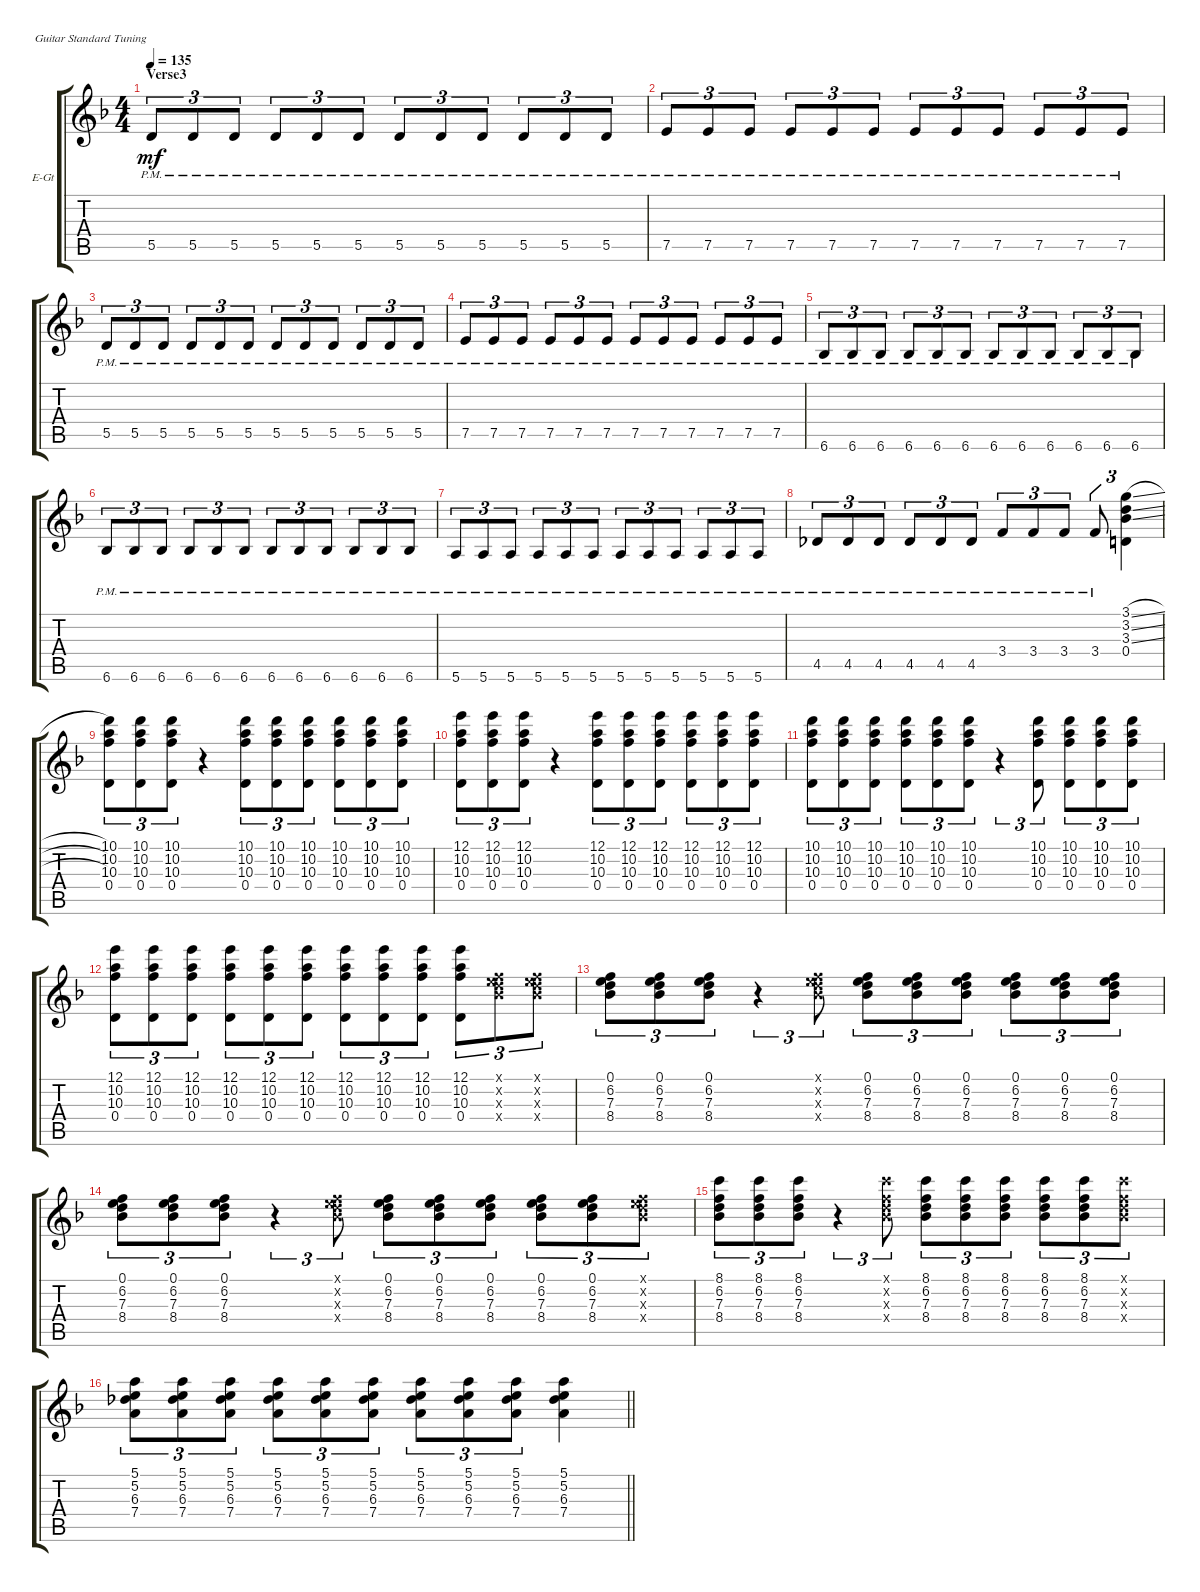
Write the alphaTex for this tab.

\bracketExtendMode groupsimilarinstruments
\firstSystemTrackNameOrientation horizontal
\otherSystemsTrackNameOrientation horizontal
\track ("guitar drive (Rodion Kravkl)" "E-Gt") {instrument electricguitarclean}
\staff {score tabs}
\tuning (E4 B3 G3 D3 A2 E2)
\ts (4 4)
\section ("" "Verse3")
\tempo 135
\clef g2
\scale
0.333333
\ks dminor
5.5{pm}.8{tu (3 2) dy mf} 5.5{pm}.8{tu (3 2)} 5.5{pm}.8{tu (3 2)} 5.5{pm}.8{tu (3 2)} 5.5{pm}.8{tu (3 2)} 5.5{pm}.8{tu (3 2)} 5.5{pm}.8{tu (3 2)} 5.5{pm}.8{tu (3 2)} 5.5{pm}.8{tu (3 2)} 5.5{pm}.8{tu (3 2)} 5.5{pm}.8{tu (3 2)} 5.5{pm}.8{tu (3 2)} |
\scale
0.333333 7.5{pm}.8{tu (3 2)} 7.5{pm}.8{tu (3 2)} 7.5{pm}.8{tu (3 2)} 7.5{pm}.8{tu (3 2)} 7.5{pm}.8{tu (3 2)} 7.5{pm}.8{tu (3 2)} 7.5{pm}.8{tu (3 2)} 7.5{pm}.8{tu (3 2)} 7.5{pm}.8{tu (3 2)} 7.5{pm}.8{tu (3 2)} 7.5{pm}.8{tu (3 2)} 7.5{pm}.8{tu (3 2)} |
\scale
0.333333 5.5{pm}.8{tu (3 2)} 5.5{pm}.8{tu (3 2)} 5.5{pm}.8{tu (3 2)} 5.5{pm}.8{tu (3 2)} 5.5{pm}.8{tu (3 2)} 5.5{pm}.8{tu (3 2)} 5.5{pm}.8{tu (3 2)} 5.5{pm}.8{tu (3 2)} 5.5{pm}.8{tu (3 2)} 5.5{pm}.8{tu (3 2)} 5.5{pm}.8{tu (3 2)} 5.5{pm}.8{tu (3 2)} |
\scale
0.333333 7.5{pm}.8{tu (3 2)} 7.5{pm}.8{tu (3 2)} 7.5{pm}.8{tu (3 2)} 7.5{pm}.8{tu (3 2)} 7.5{pm}.8{tu (3 2)} 7.5{pm}.8{tu (3 2)} 7.5{pm}.8{tu (3 2)} 7.5{pm}.8{tu (3 2)} 7.5{pm}.8{tu (3 2)} 7.5{pm}.8{tu (3 2)} 7.5{pm}.8{tu (3 2)} 7.5{pm}.8{tu (3 2)} |
\scale
0.333333 6.6{pm}.8{tu (3 2)} 6.6{pm}.8{tu (3 2)} 6.6{pm}.8{tu (3 2)} 6.6{pm}.8{tu (3 2)} 6.6{pm}.8{tu (3 2)} 6.6{pm}.8{tu (3 2)} 6.6{pm}.8{tu (3 2)} 6.6{pm}.8{tu (3 2)} 6.6{pm}.8{tu (3 2)} 6.6{pm}.8{tu (3 2)} 6.6{pm}.8{tu (3 2)} 6.6{pm}.8{tu (3 2)} |
\scale
0.333333 6.6{pm}.8{tu (3 2)} 6.6{pm}.8{tu (3 2)} 6.6{pm}.8{tu (3 2)} 6.6{pm}.8{tu (3 2)} 6.6{pm}.8{tu (3 2)} 6.6{pm}.8{tu (3 2)} 6.6{pm}.8{tu (3 2)} 6.6{pm}.8{tu (3 2)} 6.6{pm}.8{tu (3 2)} 6.6{pm}.8{tu (3 2)} 6.6{pm}.8{tu (3 2)} 6.6{pm}.8{tu (3 2)} |
\scale
0.333333 5.6{pm}.8{tu (3 2)} 5.6{pm}.8{tu (3 2)} 5.6{pm}.8{tu (3 2)} 5.6{pm}.8{tu (3 2)} 5.6{pm}.8{tu (3 2)} 5.6{pm}.8{tu (3 2)} 5.6{pm}.8{tu (3 2)} 5.6{pm}.8{tu (3 2)} 5.6{pm}.8{tu (3 2)} 5.6{pm}.8{tu (3 2)} 5.6{pm}.8{tu (3 2)} 5.6{pm}.8{tu (3 2)} |
\scale
0.333333 4.5{pm}.8{tu (3 2)} 4.5{pm}.8{tu (3 2)} 4.5{pm}.8{tu (3 2)} 4.5{pm}.8{tu (3 2)} 4.5{pm}.8{tu (3 2)} 4.5{pm}.8{tu (3 2)} 3.4{pm}.8{tu (3 2)} 3.4{pm}.8{tu (3 2)} 3.4{pm}.8{tu (3 2)} 3.4{pm}.8{tu (3 2)} (0.4 3.3{sl} 3.2{sl} 3.1{sl}).4{tu (3 2)} |
\scale
0.333333 (10.1 10.2 10.3 0.4).8{tu (3 2)} (10.1 10.2 10.3 0.4).8{tu (3 2)} (10.1 10.2 10.3 0.4).8{tu (3 2)} r.4 (10.1 10.2 10.3 0.4).8{tu (3 2)} (10.1 10.2 10.3 0.4).8{tu (3 2)} (10.1 10.2 10.3 0.4).8{tu (3 2)} (10.1 10.2 10.3 0.4).8{tu (3 2)} (10.1 10.2 10.3 0.4).8{tu (3 2)} (0.4 10.3 10.2 10.1).8{tu (3 2)} |
\scale
0.333333 (12.1 10.2 10.3 0.4).8{tu (3 2)} (12.1 10.2 10.3 0.4).8{tu (3 2)} (12.1 10.2 10.3 0.4).8{tu (3 2)} r.4 (12.1 10.2 10.3 0.4).8{tu (3 2)} (12.1 10.2 10.3 0.4).8{tu (3 2)} (12.1 10.2 10.3 0.4).8{tu (3 2)} (12.1 10.2 10.3 0.4).8{tu (3 2)} (12.1 10.2 10.3 0.4).8{tu (3 2)} (12.1 10.2 10.3 0.4).8{tu (3 2)} |
\scale
0.333333 (10.1 10.2 10.3 0.4).8{tu (3 2)} (10.1 10.2 10.3 0.4).8{tu (3 2)} (10.1 10.2 10.3 0.4).8{tu (3 2)} (10.1 10.2 10.3 0.4).8{tu (3 2)} (10.1 10.2 10.3 0.4).8{tu (3 2)} (10.1 10.2 10.3 0.4).8{tu (3 2)} r.4{tu (3 2)} (10.1 10.2 10.3 0.4).8{tu (3 2)} (10.1 10.2 10.3 0.4).8{tu (3 2)} (10.1 10.2 10.3 0.4).8{tu (3 2)} (10.1 10.2 10.3 0.4).8{tu (3 2)} |
\scale
0.333333 (12.1 10.2 10.3 0.4).8{tu (3 2)} (12.1 10.2 10.3 0.4).8{tu (3 2)} (12.1 10.2 10.3 0.4).8{tu (3 2)} (12.1 10.2 10.3 0.4).8{tu (3 2)} (0.4 10.3 10.2 12.1).8{tu (3 2)} (12.1 10.2 10.3 0.4).8{tu (3 2)} (12.1 10.2 10.3 0.4).8{tu (3 2)} (12.1 10.2 10.3 0.4).8{tu (3 2)} (12.1 10.2 10.3 0.4).8{tu (3 2)} (12.1 10.2 10.3 0.4).8{tu (3 2)} (0.1{x} 6.2{x} 7.3{x} 8.4{x}).8{tu (3 2)} (0.1{x} 6.2{x} 7.3{x} 8.4{x}).8{tu (3 2)} |
\scale
0.333333 (0.1 6.2 7.3 8.4).8{tu (3 2)} (0.1 6.2 7.3 8.4).8{tu (3 2)} (0.1 6.2 7.3 8.4).8{tu (3 2)} r.4{tu (3 2)} (0.1{x} 6.2{x} 7.3{x} 8.4{x}).8{tu (3 2)} (0.1 6.2 7.3 8.4).8{tu (3 2)} (0.1 6.2 7.3 8.4).8{tu (3 2)} (0.1 6.2 7.3 8.4).8{tu (3 2)} (0.1 6.2 7.3 8.4).8{tu (3 2)} (0.1 6.2 7.3 8.4).8{tu (3 2)} (0.1 6.2 7.3 8.4).8{tu (3 2)} |
\scale
0.333333 (6.2 7.3 8.4 0.1).8{tu (3 2)} (0.1 6.2 7.3 8.4).8{tu (3 2)} (0.1 6.2 7.3 8.4).8{tu (3 2)} r.4{tu (3 2)} (0.1{x} 6.2{x} 7.3{x} 8.4{x}).8{tu (3 2)} (0.1 6.2 7.3 8.4).8{tu (3 2)} (0.1 6.2 7.3 8.4).8{tu (3 2)} (0.1 6.2 7.3 8.4).8{tu (3 2)} (0.1 6.2 7.3 8.4).8{tu (3 2)} (0.1 6.2 7.3 8.4).8{tu (3 2)} (0.1{x} 6.2{x} 7.3{x} 8.4{x}).8{tu (3 2)} |
\scale
0.333333 (8.1 6.2 7.3 8.4).8{tu (3 2)} (8.1 6.2 7.3 8.4).8{tu (3 2)} (8.1 6.2 7.3 8.4).8{tu (3 2)} r.4{tu (3 2)} (8.1{x} 6.2{x} 7.3{x} 8.4{x}).8{tu (3 2)} (8.1 6.2 7.3 8.4).8{tu (3 2)} (8.1 6.2 7.3 8.4).8{tu (3 2)} (8.1 6.2 7.3 8.4).8{tu (3 2)} (8.1 6.2 7.3 8.4).8{tu (3 2)} (8.1 6.2 7.3 8.4).8{tu (3 2)} (8.1{x} 6.2{x} 7.3{x} 8.4{x}).8{tu (3 2)} |
\scale
0.333333
\barLineRight lightlight
(5.1 5.2 6.3 7.4).8{tu (3 2)} (5.1 5.2 6.3 7.4).8{tu (3 2)} (5.1 5.2 6.3 7.4).8{tu (3 2)} (5.1 5.2 6.3 7.4).8{tu (3 2)} (5.1 5.2 6.3 7.4).8{tu (3 2)} (5.1 5.2 6.3 7.4).8{tu (3 2)} (5.1 5.2 6.3 7.4).8{tu (3 2)} (5.1 5.2 6.3 7.4).8{tu (3 2)} (5.1 5.2 6.3 7.4).8{tu (3 2)} (5.1 5.2 6.3 7.4).4
